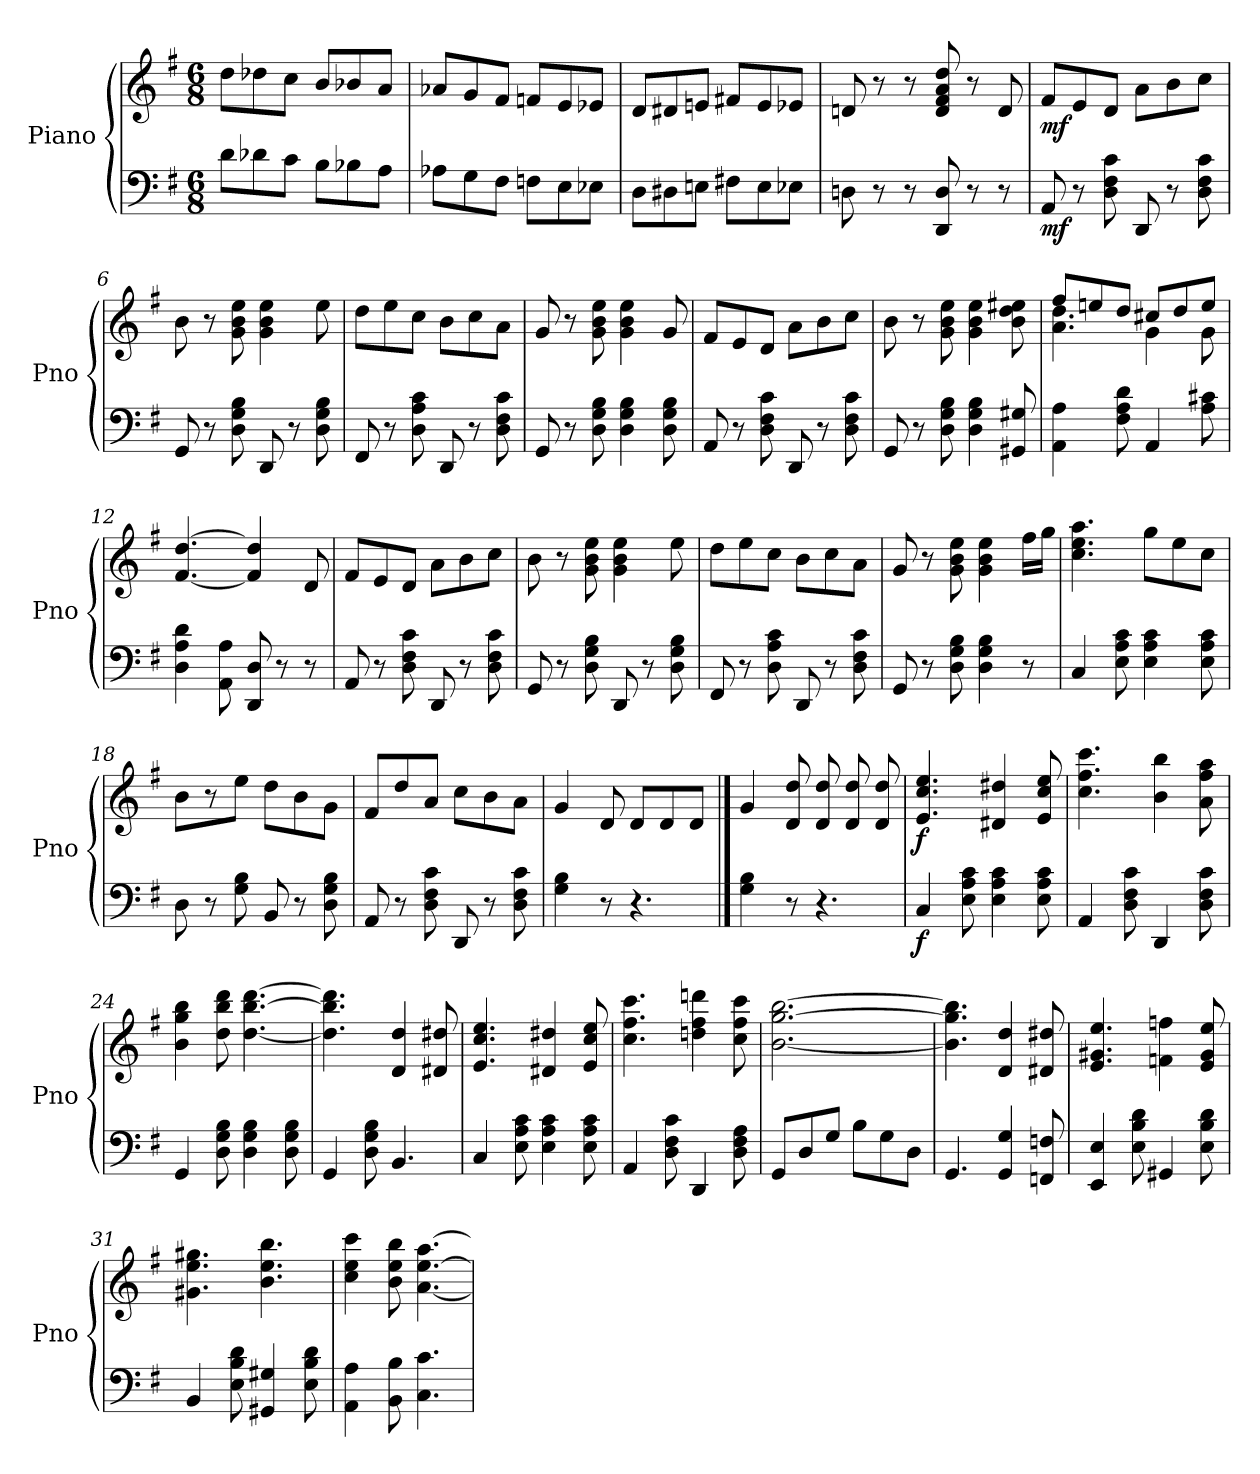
**kern	**dynam	**kern	**dynam
*part2	*part2	*part1	*part1
*staff2	*staff2	*staff1	*staff1
*I"Piano	*	*I"Piano	*
*I'Pno	*	*I'Pno	*
*clefF4	*	*clefG2	*
*k[f#]	*	*k[f#]	*
*M6/8	*	*M6/8	*
*MM160	*	*MM160	*
=1	=1	=1	=1
8d\L	.	8dd\L	.
8d-X\	.	8dd-X\	.
8c\J	.	8cc\J	.
8B\L	.	8b/L	.
8B-X\	.	8b-X/	.
8A\J	.	8a/J	.
=2	=2	=2	=2
8A-X\L	.	8a-X/L	.
8G\	.	8g/	.
8F#\J	.	8f#/J	.
8Fn\L	.	8fn/L	.
8E\	.	8e/	.
8E-X\J	.	8e-X/J	.
=3	=3	=3	=3
8D\L	.	8d/L	.
8D#X\	.	8d#X/	.
8En\J	.	8en/J	.
8F#X\L	.	8f#X/L	.
8E\	.	8e/	.
8E-X\J	.	8e-X/J	.
=4	=4	=4	=4
8Dn\	.	8dn/	.
8r	.	8r	.
8r	.	8r	.
8DD/ 8D/	.	8d/ 8f#/ 8a/ 8dd/	.
8r	.	8r	.
8r	.	8d/	.
=5!|	=5!|	=5!|	=5!|
!	!LO:DY:b	!	!LO:DY:b
8AA/	mf	8f#/L	mf
8r	.	8e/	.
8D\ 8F#\ 8c\	.	8d/J	.
8DD/	.	8a\L	.
8r	.	8b\	.
8D\ 8F#\ 8c\	.	8cc\J	.
!!LO:LB:g=z
=6	=6	=6	=6
8GG/	.	8b\	.
8r	.	8r	.
8D\ 8G\ 8B\	.	8g\ 8b\ 8ee\	.
8DD/	.	4g\ 4b\ 4ee\	.
8r	.	.	.
8D\ 8G\ 8B\	.	8ee\	.
=7	=7	=7	=7
8FF#/	.	8dd\L	.
8r	.	8ee\	.
8D\ 8A\ 8c\	.	8cc\J	.
8DD/	.	8b\L	.
8r	.	8cc\	.
8D\ 8F#\ 8c\	.	8a\J	.
=8	=8	=8	=8
8GG/	.	8g/	.
8r	.	8r	.
8D\ 8G\ 8B\	.	8g\ 8b\ 8ee\	.
4D\ 4G\ 4B\	.	4g\ 4b\ 4ee\	.
8D\ 8G\ 8B\	.	8g/	.
=9	=9	=9	=9
8AA/	.	8f#/L	.
8r	.	8e/	.
8D\ 8F#\ 8c\	.	8d/J	.
8DD/	.	8a\L	.
8r	.	8b\	.
8D\ 8F#\ 8c\	.	8cc\J	.
=10	=10	=10	=10
8GG/	.	8b\	.
8r	.	8r	.
8D\ 8G\ 8B\	.	8g\ 8b\ 8ee\	.
4D\ 4G\ 4B\	.	4g\ 4b\ 4ee\	.
8GG#X/ 8G#X/	.	8b\ 8dd\ 8ee#X\	.
!!LO:LB:g=z
=11	=11	=11	=11
*	*	*^	*
4AA\ 4A\	.	8ff#/L	4.a\ 4.dd\	.
.	.	8een/	.	.
8F#\ 8A\ 8d\	.	8dd/J	.	.
4AA/	.	8cc#X/L	4g\	.
.	.	8dd/	.	.
8A\ 8c#X\	.	8ee/J	8g\	.
*	*	*v	*v	*
=12	=12	=12	=12
4D\ 4A\ 4d\	.	[4.f#/ [4.dd/	.
8AA\ 8A\	.	.	.
8DD/ 8D/	.	4f#/] 4dd/]	.
8r	.	.	.
8r	.	8d/	.
=13	=13	=13	=13
8AA/	.	8f#/L	.
8r	.	8e/	.
8D\ 8F#\ 8c\	.	8d/J	.
8DD/	.	8a\L	.
8r	.	8b\	.
8D\ 8F#\ 8c\	.	8cc\J	.
=14	=14	=14	=14
8GG/	.	8b\	.
8r	.	8r	.
8D\ 8G\ 8B\	.	8g\ 8b\ 8ee\	.
8DD/	.	4g\ 4b\ 4ee\	.
8r	.	.	.
8D\ 8G\ 8B\	.	8ee\	.
=15	=15	=15	=15
8FF#/	.	8dd\L	.
8r	.	8ee\	.
8D\ 8A\ 8c\	.	8cc\J	.
8DD/	.	8b\L	.
8r	.	8cc\	.
8D\ 8F#\ 8c\	.	8a\J	.
!!LO:LB:g=z
=16	=16	=16	=16
8GG/	.	8g/	.
8r	.	8r	.
8D\ 8G\ 8B\	.	8g\ 8b\ 8ee\	.
4D\ 4G\ 4B\	.	4g\ 4b\ 4ee\	.
8r	.	16ff#\LL	.
.	.	16gg\JJ	.
=17	=17	=17	=17
4C/	.	4.cc\ 4.ee\ 4.aa\	.
8E\ 8A\ 8c\	.	.	.
4E\ 4A\ 4c\	.	8gg\L	.
.	.	8ee\	.
8E\ 8A\ 8c\	.	8cc\J	.
=18	=18	=18	=18
8D\	.	8b\L	.
8r	.	8r	.
8G\ 8B\	.	8ee\J	.
8BB/	.	8dd\L	.
8r	.	8b\	.
8D\ 8G\ 8B\	.	8g\J	.
=19	=19	=19	=19
8AA/	.	8f#/L	.
8r	.	8dd/	.
8D\ 8F#\ 8c\	.	8a/J	.
8DD/	.	8cc\L	.
8r	.	8b\	.
8D\ 8F#\ 8c\	.	8a\J	.
=20	=20	=20	=20
4G\ 4B\	.	4g/	.
8r	.	8d/	.
4.r	.	8d/L	.
.	.	8d/	.
.	.	8d/J	.
!!LO:LB:g=z
==21	==21	==21	==21
4G\ 4B\	.	4g/	.
8r	.	8d/ 8dd/	.
4.r	.	8d/ 8dd/	.
.	.	8d/ 8dd/	.
.	.	8d/ 8dd/	.
=22!|	=22!|	=22!|	=22!|
!	!LO:DY:b	!	!LO:DY:b
4C/	f	4.e/ 4.cc/ 4.ee/	f
8E\ 8A\ 8c\	.	.	.
4E\ 4A\ 4c\	.	4d#X/ 4dd#X/	.
8E\ 8A\ 8c\	.	8e/ 8cc/ 8ee/	.
=23	=23	=23	=23
4AA/	.	4.cc\ 4.ff#\ 4.ccc\	.
8D\ 8F#\ 8c\	.	.	.
4DD/	.	4b\ 4bb\	.
8D\ 8F#\ 8c\	.	8a\ 8ff#\ 8aa\	.
=24	=24	=24	=24
4GG/	.	4b\ 4gg\ 4bb\	.
8D\ 8G\ 8B\	.	8dd\ 8bb\ 8ddd\	.
4D\ 4G\ 4B\	.	[4.dd\ [4.bb\ [4.ddd\	.
8D\ 8G\ 8B\	.	.	.
=25	=25	=25	=25
4GG/	.	4.dd\] 4.bb\] 4.ddd\]	.
8D\ 8G\ 8B\	.	.	.
4.BB/	.	4d/ 4dd/	.
.	.	8d#X/ 8dd#X/	.
=26	=26	=26	=26
4C/	.	4.e/ 4.cc/ 4.ee/	.
8E\ 8A\ 8c\	.	.	.
4E\ 4A\ 4c\	.	4d#X/ 4dd#X/	.
8E\ 8A\ 8c\	.	8e/ 8cc/ 8ee/	.
!!LO:LB:g=z
=27	=27	=27	=27
4AA/	.	4.cc\ 4.ff#\ 4.ccc\	.
8D\ 8F#\ 8c\	.	.	.
4DD/	.	4ddn\ 4ff#\ 4dddn\	.
8D\ 8F#\ 8A\	.	8cc\ 8ff#\ 8ccc\	.
=28	=28	=28	=28
8GG/L	.	[2.b\ [2.gg\ [2.bb\	.
8D/	.	.	.
8G/J	.	.	.
8B\L	.	.	.
8G\	.	.	.
8D\J	.	.	.
=29	=29	=29	=29
4.GG/	.	4.b\] 4.gg\] 4.bb\]	.
4GG/ 4G/	.	4d/ 4dd/	.
8FFn/ 8Fn/	.	8d#X/ 8dd#X/	.
=30	=30	=30	=30
4EE/ 4E/	.	4.e/ 4.g#X/ 4.ee/	.
8E\ 8B\ 8d\	.	.	.
4GG#X/	.	4fn\ 4ffn\	.
8E\ 8B\ 8d\	.	8e/ 8g#/ 8ee/	.
=31	=31	=31	=31
4BB/	.	4.g#X\ 4.ee\ 4.gg#X\	.
8E\ 8B\ 8d\	.	.	.
4GG#X/ 4G#X/	.	4.b\ 4.ee\ 4.bb\	.
8E\ 8B\ 8d\	.	.	.
=32	=32	=32	=32
4AA\ 4A\	.	4cc\ 4ee\ 4ccc\	.
8BB\ 8B\	.	8b\ 8ee\ 8bb\	.
4.C\ 4.c\	.	[4.a\ [4.ee\ [4.aa\	.
=	=	=	=
*-	*-	*-	*-
